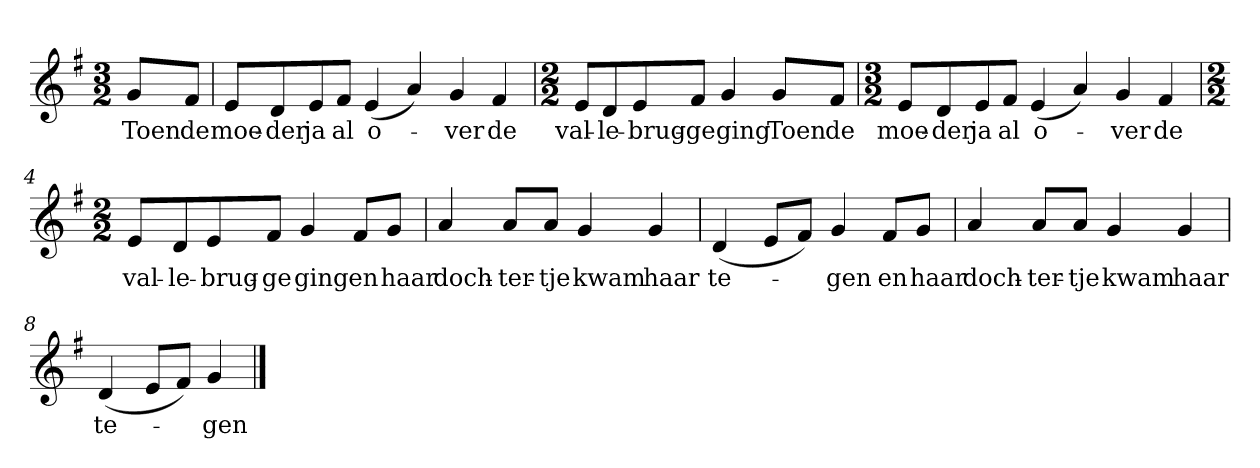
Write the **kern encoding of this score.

**kern	**text
*part1	*part1
*staff1	*staff1
*clefG2	*
*k[f#]	*
*G:	*
*M3/2	*
*MM120	*
=	=
8g/L	Toen
8f#/J	de
=1	=1
8e/L	moe-
8d/	-der
8e/	ja
8f#/J	al
(4e	o-
4a)	.
4g	-ver
4f#	de
=2	=2
*M2/2	*
8e/L	val-
8d/	-le-
8e/	-brug-
8f#/J	-ge
4g	ging
8g/L	Toen
8f#/J	de
=3	=3
*M3/2	*
8e/L	moe-
8d/	-der
8e/	ja
8f#/J	al
(4e	o-
4a)	.
4g	-ver
4f#	de
=4	=4
*M2/2	*
8e/L	val-
8d/	-le-
8e/	-brug-
8f#/J	-ge
4g	ging
8f#/L	en
8g/J	haar
=5	=5
4a	doch-
8a/L	-ter-
8a/J	-tje
4g	kwam
4g	haar
=6	=6
(4d	te-
8e/L	.
8f#/J)	.
4g	-gen
8f#/L	en
8g/J	haar
=7	=7
4a	doch-
8a/L	-ter-
8a/J	-tje
4g	kwam
4g	haar
=8	=8
(4d	te-
8e/L	.
8f#/J)	.
4g	-gen
==	==
*-	*-
